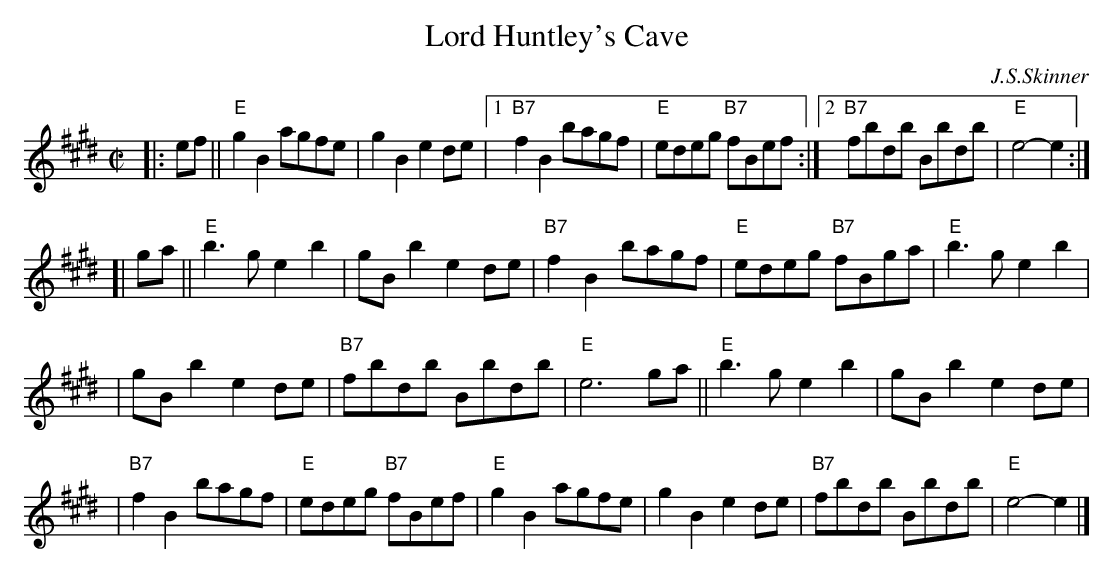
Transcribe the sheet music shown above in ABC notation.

X:1
T: Lord Huntley's Cave
C: J.S.Skinner
M: C|
L: 1/8
K: E
|: ef \
|| "E"g2B2 agfe | g2B2 e2de |1 "B7"f2B2 bagf | "E"edeg "B7"fBef :|2 "B7"fbdb Bbdb | "E"e4-e2 :|
[| ga \
|| "E"b3g e2b2 | gBb2 e2de | "B7"f2B2 bagf | "E"edeg "B7"fBga |  "E"b3g e2b2 |
| gBb2 e2de | "B7"fbdb Bbdb | "E"e6 ga || "E"b3g e2b2 | gBb2 e2de |
| "B7"f2B2 bagf | "E"edeg "B7"fBef | "E"g2B2 agfe | g2B2 e2de | "B7"fbdb Bbdb | "E"e4-e2 |]
